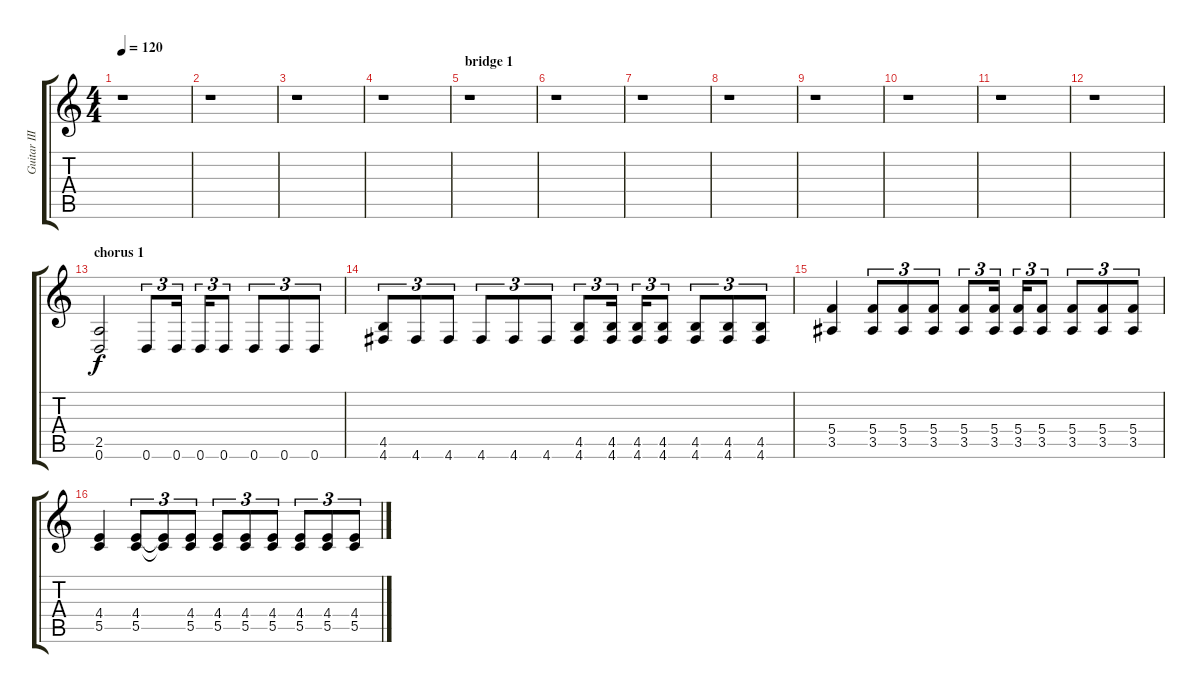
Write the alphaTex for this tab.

\track ("Guitar III" "Guitar III") {instrument distortionguitar}
\staff {score tabs}
\tuning (D4 A3 F3 C3 G2 D2) {hide}
\ts (4 4)
\tempo 120
\clef g2
\ks c
r.1{dy mf} |
r.1 |
r.1 |
r.1 |
\section ("" "bridge 1")
r.1 |
r.1 |
r.1 |
r.1 |
r.1 |
r.1 |
r.1 |
r.1 |
\section ("" "chorus 1")
(2.5 0.6).2{dy f volume 13 balance 16} 0.6.8{tu (3 2)} 0.6.16{tu (3 2)} 0.6.16{tu (3 2)} 0.6.8{tu (3 2)} 0.6.8{tu (3 2)} 0.6.8{tu (3 2)} 0.6.8{tu (3 2)} |
(4.5 4.6).8{tu (3 2)} 4.6.8{tu (3 2)} 4.6.8{tu (3 2)} 4.6.8{tu (3 2)} 4.6.8{tu (3 2)} 4.6.8{tu (3 2)} (4.5 4.6).8{tu (3 2)} (4.5 4.6).16{tu (3 2)} (4.5 4.6).16{tu (3 2)} (4.5 4.6).8{tu (3 2)} (4.5 4.6).8{tu (3 2)} (4.5 4.6).8{tu (3 2)} (4.5 4.6).8{tu (3 2)} |
(5.4 3.5).4 (5.4 3.5).8{tu (3 2)} (5.4 3.5).8{tu (3 2)} (5.4 3.5).8{tu (3 2)} (5.4 3.5).8{tu (3 2)} (5.4 3.5).16{tu (3 2)} (5.4 3.5).16{tu (3 2)} (5.4 3.5).8{tu (3 2)} (5.4 3.5).8{tu (3 2)} (5.4 3.5).8{tu (3 2)} (5.4 3.5).8{tu (3 2)} |
(4.4 5.5).4 (4.4 5.5).8{tu (3 2)} (4.4{t} 5.5{t}).8{tu (3 2)} (4.4 5.5).8{tu (3 2)} (4.4 5.5).8{tu (3 2)} (4.4 5.5).8{tu (3 2)} (4.4 5.5).8{tu (3 2)} (4.4 5.5).8{tu (3 2)} (4.4 5.5).8{tu (3 2)} (4.4 5.5).8{tu (3 2)}
